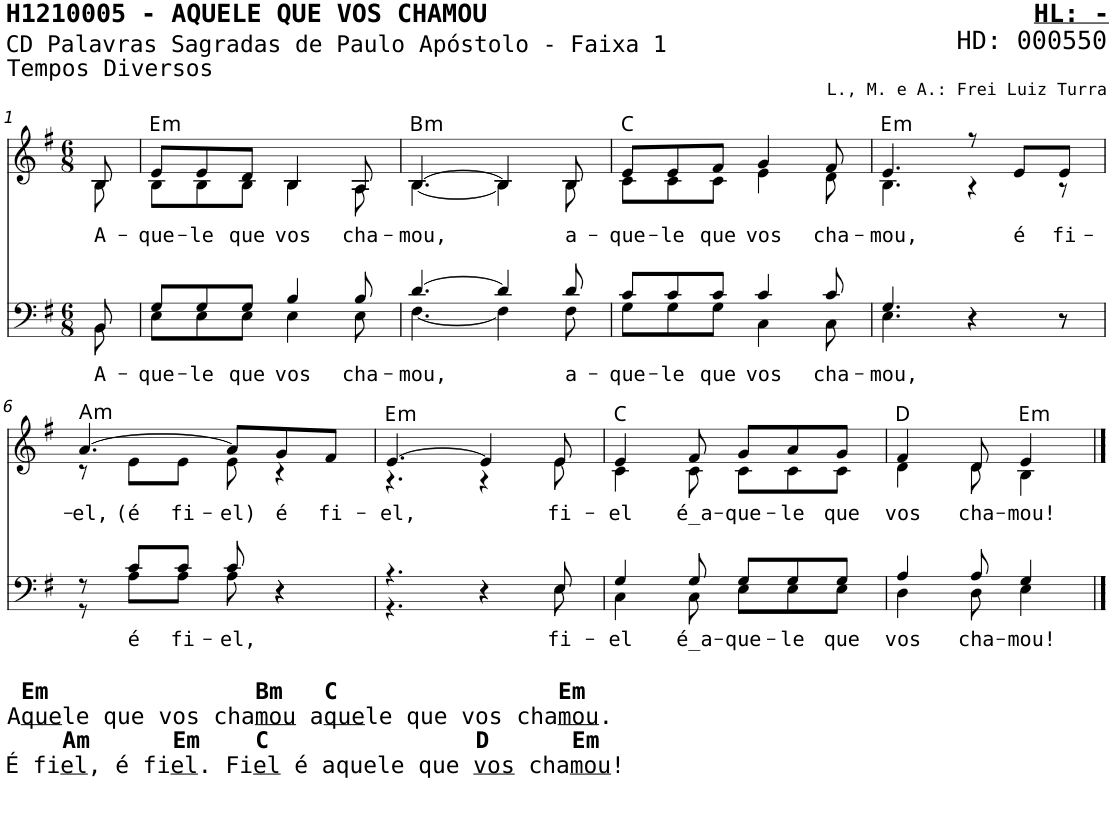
**kern	**text	**kern	**text	**harte
*part2	*part2	*part1	*part1	*part1
*staff2	*staff2	*staff1	*staff1	*
*I"Homens	*	*I"Mulheres	*	*
*stria5	*	*stria5	*	*
*clefF4	*	*clefG2	*	*
*k[f#]	*	*k[f#]	*	*
*M6/8	*	*M6/8	*	*
=1	=1	=1	=1	=1
*^	*	*	*	*
!	!	!LO:LY:b	!	!LO:LY:b	!
*	*^	*	*^	*	*
2.ryy	8BB/	8BB\	A-	8B/	8B\	A-	.
.	2ryy	2ryy	.	2ryy	2ryy	.	.
.	8ryy	8ryy	.	8ryy	8ryy	.	.
=2	=2	=2	=2	=2	=2	=2	=2
!	!	!	!LO:LY:b	!	!	!LO:LY:b	!LO:H:kt=m
2.ryy	8G/L	8E\L	-que-	8e/L	8B\L	-que-	E:min
!	!	!	!LO:LY:b	!	!	!LO:LY:b	!
.	8G/	8E\	-le	8e/	8B\	-le	.
!	!	!	!LO:LY:b	!	!	!LO:LY:b	!
.	8G/J	8E\J	que	8d/J	8B\J	que	.
!	!	!	!LO:LY:b	!	!	!LO:LY:b	!
.	4B/	4E\	vos	4B/	4B\	vos	.
!	!	!	!LO:LY:b	!	!	!LO:LY:b	!
.	8B/	8E\	cha-	8A/	8A\	cha-	.
=3	=3	=3	=3	=3	=3	=3	=3
!	!	!	!LO:LY:b	!	!	!LO:LY:b	!LO:H:kt=m
2.ryy	[4.d/	[4.F#\	-mou,	[4.B/	[4.B\	-mou,	B:min
.	4d/]	4F#\]	.	4B/]	4B\]	.	.
!	!	!	!LO:LY:b	!	!	!LO:LY:b	!
.	8d/	8F#\	a-	8B/	8B\	a-	.
=4	=4	=4	=4	=4	=4	=4	=4
!	!	!	!LO:LY:b	!	!	!LO:LY:b	!
2.ryy	8c/L	8G\L	-que-	8e/L	8c\L	-que-	C:maj
!	!	!	!LO:LY:b	!	!	!LO:LY:b	!
.	8c/	8G\	-le	8e/	8c\	-le	.
!	!	!	!LO:LY:b	!	!	!LO:LY:b	!
.	8c/J	8G\J	que	8f#/J	8c\J	que	.
!	!	!	!LO:LY:b	!	!	!LO:LY:b	!
.	4c/	4C\	vos	4g/	4e\	vos	.
!	!	!	!LO:LY:b	!	!	!LO:LY:b	!
.	8c/	8C\	cha-	8f#/	8d\	cha-	.
=5	=5	=5	=5	=5	=5	=5	=5
!	!	!	!LO:LY:b	!	!	!LO:LY:b	!LO:H:kt=m
2.ryy	4.G/	4.E\	-mou,	4.e/	4.B\	-mou,	E:min
.	4r	4r	.	8r	4r	.	.
!	!	!	!	!	!	!LO:LY:b	!
.	.	.	.	8e/L	.	é	.
!	!	!	!	!	!	!LO:LY:b	!
.	8r	8r	.	8e/J	8r	fi-	.
!!LO:LB:g=z	!!
=6	=6	=6	=6	=6	=6	=6	=6
!LO:TX:b:B:t=Em               Bm   C                Em	!	!	!	!	!	!	!
!LO:TX:b:t=A	!	!	!	!	!	!	!
!LO:TX:b:t=que	!	!	!	!	!	!	!
!LO:TX:b:t=le que vos cha	!	!	!	!	!	!	!
!LO:TX:b:t=mou	!	!	!	!	!	!	!
!LO:TX:b:t=a	!	!	!	!	!	!	!
!LO:TX:b:t=que	!	!	!	!	!	!	!
!LO:TX:b:t=le que vos cha	!	!	!	!	!	!	!
!LO:TX:b:t=mou	!	!	!	!	!	!	!
!LO:TX:b:t=.	!	!	!	!	!	!	!
!LO:TX:b:B:t=Am      Em    C               D      Em	!	!	!	!	!	!	!
!LO:TX:b:t=É fi	!	!	!	!	!	!	!
!LO:TX:b:t=el	!	!	!	!	!	!	!
!LO:TX:b:t=, é fi	!	!	!	!	!	!	!
!LO:TX:b:t=el	!	!	!	!	!	!	!
!LO:TX:b:t=. Fi	!	!	!	!	!	!	!
!LO:TX:b:t=el	!	!	!	!	!	!	!
!LO:TX:b:t=é aquele que	!	!	!	!	!	!	!
!LO:TX:b:t=vos	!	!	!	!	!	!	!
!LO:TX:b:t=cha	!	!	!	!	!	!	!
!LO:TX:b:t=mou	!	!	!	!	!	!	!
!LO:TX:b:t=!	!	!	!	!	!	!	!
!	!	!	!	!	!	!LO:LY:b	!LO:H:kt=m
2.ryy	8r	8r	.	[4.a/	8r	-el,	A:min
!	!	!	!LO:LY:b	!	!	!LO:LY:b	!
.	8c/L	8A\L	é	.	8e\L	(é	.
!	!	!	!LO:LY:b	!	!	!LO:LY:b	!
.	8c/J	8A\J	fi-	.	8e\J	fi-	.
!	!	!	!LO:LY:b	!	!	!LO:LY:b	!
.	8c/	8A\	-el,	8a/L]	8e\	-el)	.
!	!	!	!	!	!	!LO:LY:b	!
.	4r	4r	.	8g/	4r	é	.
!	!	!	!	!	!	!LO:LY:b	!
.	.	.	.	8f#/J	.	fi-	.
=7	=7	=7	=7	=7	=7	=7	=7
!	!	!	!	!	!	!LO:LY:b	!LO:H:kt=m
2.ryy	4.r	4.r	.	[4.e/	4.r	-el,	E:min
.	4r	4r	.	4e/]	4r	.	.
!	!	!	!LO:LY:b	!	!	!LO:LY:b	!
.	8E/	8E\	fi-	8e/	8e\	fi-	.
=8	=8	=8	=8	=8	=8	=8	=8
!	!	!	!LO:LY:b	!	!	!LO:LY:b	!
2.ryy	4G/	4C\	-el	4e/	4c\	-el	C:maj
!	!	!	!LO:LY:b	!	!	!LO:LY:b	!
.	8G/	8C\	é_a-	8f#/	8c\	é_a-	.
!	!	!	!LO:LY:b	!	!	!LO:LY:b	!
.	8G/L	8E\L	-que-	8g/L	8c\L	-que-	.
!	!	!	!LO:LY:b	!	!	!LO:LY:b	!
.	8G/	8E\	-le	8a/	8c\	-le	.
!	!	!	!LO:LY:b	!	!	!LO:LY:b	!
.	8G/J	8E\J	que	8g/J	8c\J	que	.
=9	=9	=9	=9	=9	=9	=9	=9
!	!	!	!LO:LY:b	!	!	!LO:LY:b	!
2.ryy	4A/	4D\	vos	4f#/	4d\	vos	D:maj
!	!	!	!LO:LY:b	!	!	!LO:LY:b	!
.	8A/	8D\	cha-	8d/	8d\	cha-	.
!	!	!	!LO:LY:b	!	!	!LO:LY:b	!LO:H:kt=m
.	4G/	4E\	-mou!	4e/	4B\	-mou!	E:min
.	8ryy	8ryy	.	8ryy	8ryy	.	.
*v	*v	*v	*	*	*	*	*
*	*	*v	*v	*	*
==	==	==	==	==
*-	*-	*-	*-	*-
